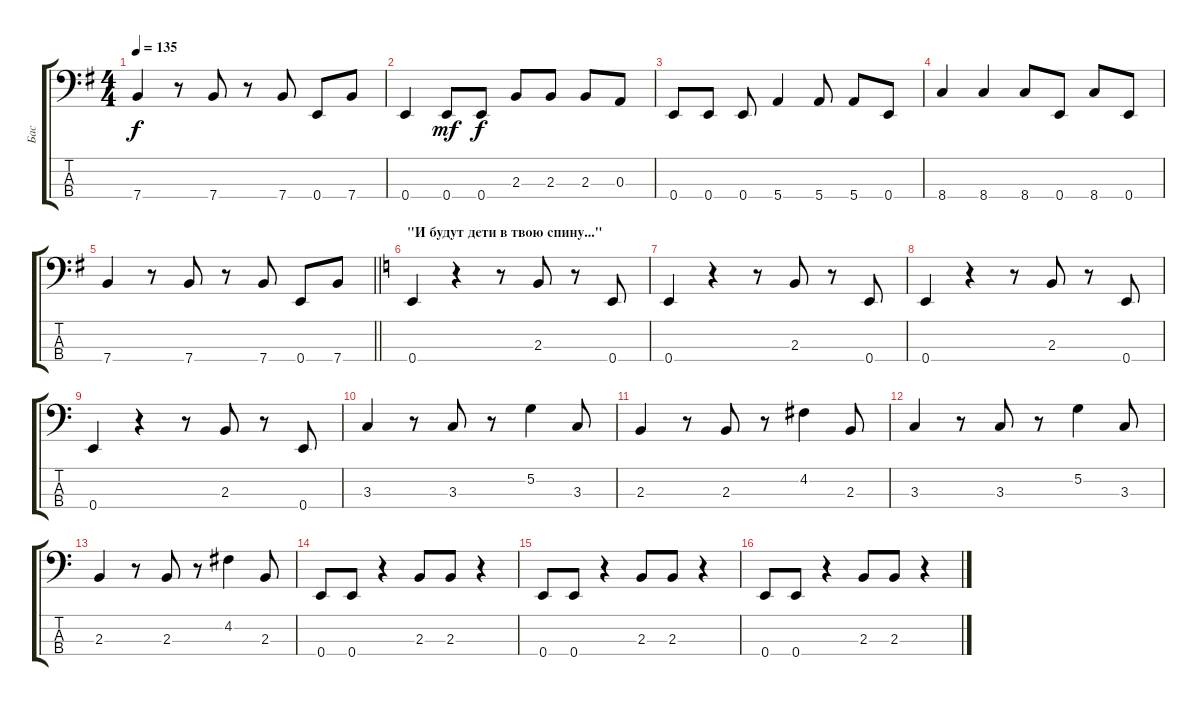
\track ("Бас" "Бас") {instrument electricbassfinger}
\staff {score tabs}
\tuning (G2 D2 A1 E1) {hide}
\ts (4 4)
\tempo 135
\clef f4
\ks eminor
7.4.4{dy f} r.8 7.4.8 r.8 7.4.8 0.4.8 7.4.8 |
0.4.4 0.4.8{dy mf} 0.4.8{dy f} 2.3.8 2.3.8 2.3.8 0.3.8 |
0.4.8 0.4.8 0.4.8 5.4.4 5.4.8 5.4.8 0.4.8 |
8.4.4 8.4.4 8.4.8 0.4.8 8.4.8 0.4.8 |
\barLineRight lightlight
7.4.4 r.8 7.4.8 r.8 7.4.8 0.4.8 7.4.8 |
\section ("" "\"И будут дети в твою спину...\"")
\ks c
0.4.4 r.4 r.8 2.3.8 r.8 0.4.8 |
0.4.4 r.4 r.8 2.3.8 r.8 0.4.8 |
0.4.4 r.4 r.8 2.3.8 r.8 0.4.8 |
0.4.4 r.4 r.8 2.3.8 r.8 0.4.8 |
3.3.4 r.8 3.3.8 r.8 5.2.4 3.3.8 |
2.3.4 r.8 2.3.8 r.8 4.2.4 2.3.8 |
3.3.4 r.8 3.3.8 r.8 5.2.4 3.3.8 |
2.3.4 r.8 2.3.8 r.8 4.2.4 2.3.8 |
0.4.8 0.4.8 r.4 2.3.8 2.3.8 r.4 |
0.4.8 0.4.8 r.4 2.3.8 2.3.8 r.4 |
0.4.8 0.4.8 r.4 2.3.8 2.3.8 r.4
